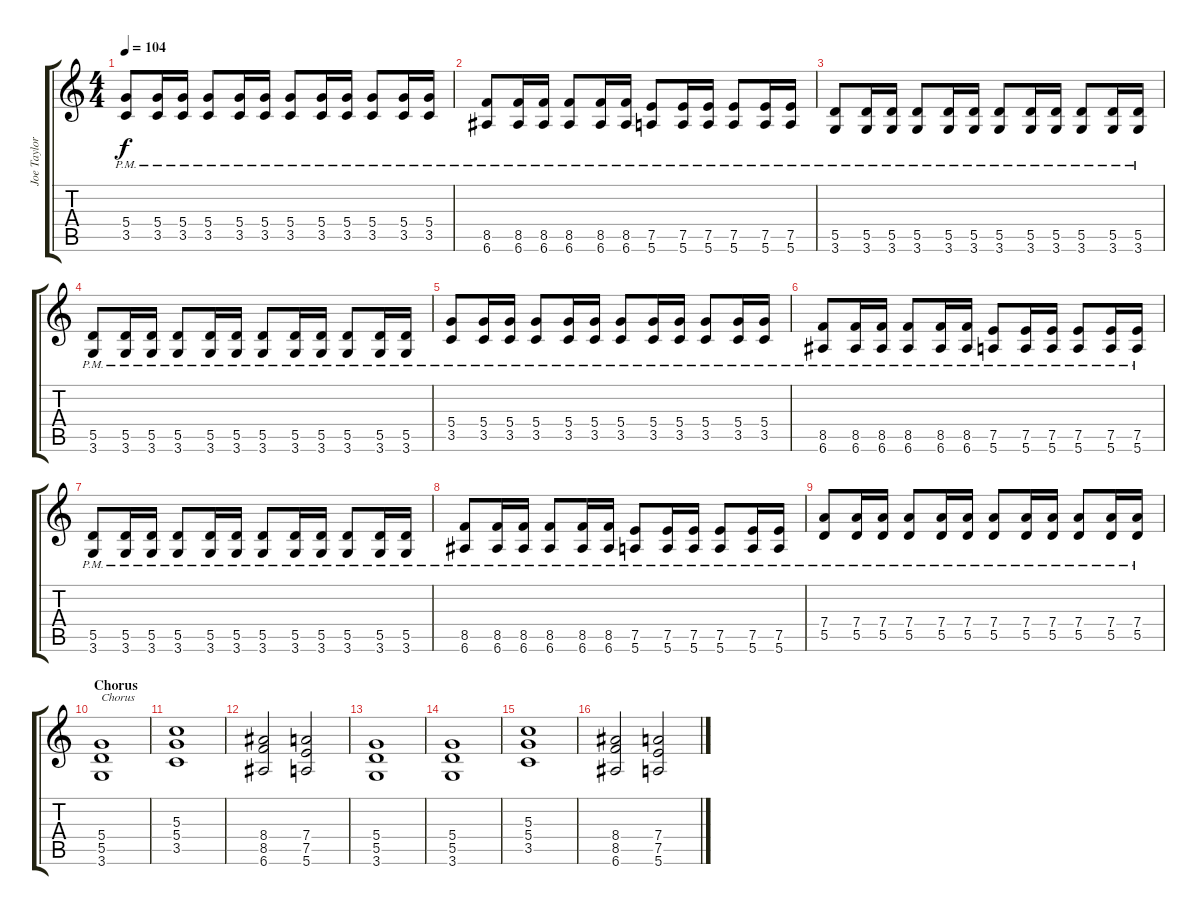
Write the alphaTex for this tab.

\track ("Joe Taylor" "Joe Taylor") {instrument distortionguitar}
\staff {score tabs}
\tuning (E4 B3 G3 D3 A2 E2) {hide}
\ts (4 4)
\tempo 104
\clef g2
\ks c
(5.4{pm} 3.5).8{dy f} (5.4 3.5{pm}).16 (5.4 3.5{pm}).16 (5.4 3.5{pm}).8 (5.4 3.5{pm}).16 (5.4{pm} 3.5).16 (5.4 3.5{pm}).8 (5.4 3.5{pm}).16 (5.4 3.5{pm}).16 (5.4 3.5{pm}).8 (5.4{pm} 3.5).16 (5.4{pm} 3.5).16 |
(8.5{pm} 6.6).8 (8.5 6.6{pm}).16 (8.5 6.6{pm}).16 (8.5 6.6{pm}).8 (8.5 6.6{pm}).16 (8.5{pm} 6.6).16 (7.5 5.6{pm}).8 (7.5 5.6{pm}).16 (7.5 5.6{pm}).16 (7.5 5.6{pm}).8 (7.5 5.6{pm}).16 (7.5 5.6{pm}).16 |
(5.5{pm} 3.6).8 (5.5 3.6{pm}).16 (5.5 3.6{pm}).16 (5.5 3.6{pm}).8 (5.5 3.6{pm}).16 (5.5{pm} 3.6).16 (5.5 3.6{pm}).8 (5.5 3.6{pm}).16 (5.5 3.6{pm}).16 (5.5 3.6{pm}).8 (5.5{pm} 3.6).16 (5.5{pm} 3.6).16 |
(5.5{pm} 3.6).8 (5.5 3.6{pm}).16 (5.5 3.6{pm}).16 (5.5 3.6{pm}).8 (5.5 3.6{pm}).16 (5.5{pm} 3.6).16 (5.5 3.6{pm}).8 (5.5 3.6{pm}).16 (5.5 3.6{pm}).16 (5.5 3.6{pm}).8 (5.5{pm} 3.6).16 (5.5{pm} 3.6).16 |
(5.4{pm} 3.5).8 (5.4 3.5{pm}).16 (5.4 3.5{pm}).16 (5.4 3.5{pm}).8 (5.4 3.5{pm}).16 (5.4{pm} 3.5).16 (5.4 3.5{pm}).8 (5.4 3.5{pm}).16 (5.4 3.5{pm}).16 (5.4 3.5{pm}).8 (5.4{pm} 3.5).16 (5.4{pm} 3.5).16 |
(8.5{pm} 6.6).8 (8.5 6.6{pm}).16 (8.5 6.6{pm}).16 (8.5 6.6{pm}).8 (8.5 6.6{pm}).16 (8.5{pm} 6.6).16 (7.5 5.6{pm}).8 (7.5 5.6{pm}).16 (7.5 5.6{pm}).16 (7.5 5.6{pm}).8 (7.5 5.6{pm}).16 (7.5 5.6{pm}).16 |
(5.5{pm} 3.6).8 (5.5 3.6{pm}).16 (5.5 3.6{pm}).16 (5.5 3.6{pm}).8 (5.5 3.6{pm}).16 (5.5{pm} 3.6).16 (5.5 3.6{pm}).8 (5.5 3.6{pm}).16 (5.5 3.6{pm}).16 (5.5 3.6{pm}).8 (5.5{pm} 3.6).16 (5.5{pm} 3.6).16 |
(8.5{pm} 6.6).8 (8.5 6.6{pm}).16 (8.5 6.6{pm}).16 (8.5 6.6{pm}).8 (8.5 6.6{pm}).16 (8.5{pm} 6.6).16 (7.5 5.6{pm}).8 (7.5 5.6{pm}).16 (7.5 5.6{pm}).16 (7.5 5.6{pm}).8 (7.5 5.6{pm}).16 (7.5 5.6{pm}).16 |
(7.4{pm} 5.5).8 (7.4 5.5{pm}).16 (7.4 5.5{pm}).16 (7.4 5.5{pm}).8 (7.4 5.5{pm}).16 (7.4{pm} 5.5).16 (7.4 5.5{pm}).8 (7.4 5.5{pm}).16 (7.4 5.5{pm}).16 (7.4 5.5{pm}).8 (7.4{pm} 5.5).16 (7.4{pm} 5.5).16 |
\section ("" "Chorus")
(5.4 5.5 3.6).1{txt "Chorus"} |
(5.3 5.4 3.5).1 |
(8.4 8.5 6.6).2 (7.4 7.5 5.6).2 |
(5.4 5.5 3.6).1 |
(5.4 5.5 3.6).1 |
(5.3 5.4 3.5).1 |
(8.4 8.5 6.6).2 (7.4 7.5 5.6).2
